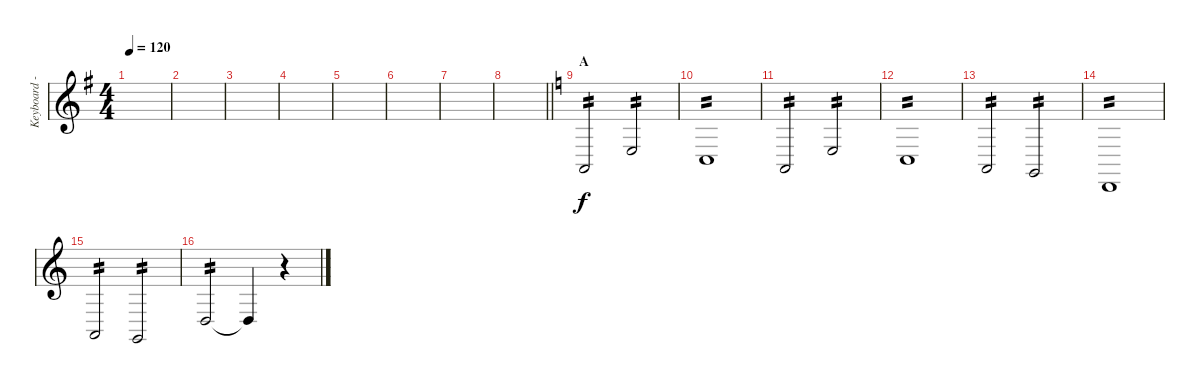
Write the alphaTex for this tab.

\track ("Keyboard - Bass A" "Keyboard -") {instrument lead8bassandlead}
\staff {score}
\tuning (E4 B3 G3 D3 A2 C2) {hide}
\ts (4 4)
\tempo 120
\clef g2
\ks g
|
|
|
|
|
|
|
\barLineRight lightlight
|
\section ("" "A")
\ks c
0.5.2{tp 2} 2.4.2{tp 2} |
3.5.1{tp 2} |
0.5.2{tp 2} 2.4.2{tp 2} |
3.5.1{tp 2} |
0.5.2{tp 2} 7.6.2{tp 2} |
2.6.1{tp 2} |
0.5.2{tp 2} 7.6.2{tp 2} |
0.4.2{tp 2} 0.4{t}.4 r.4
